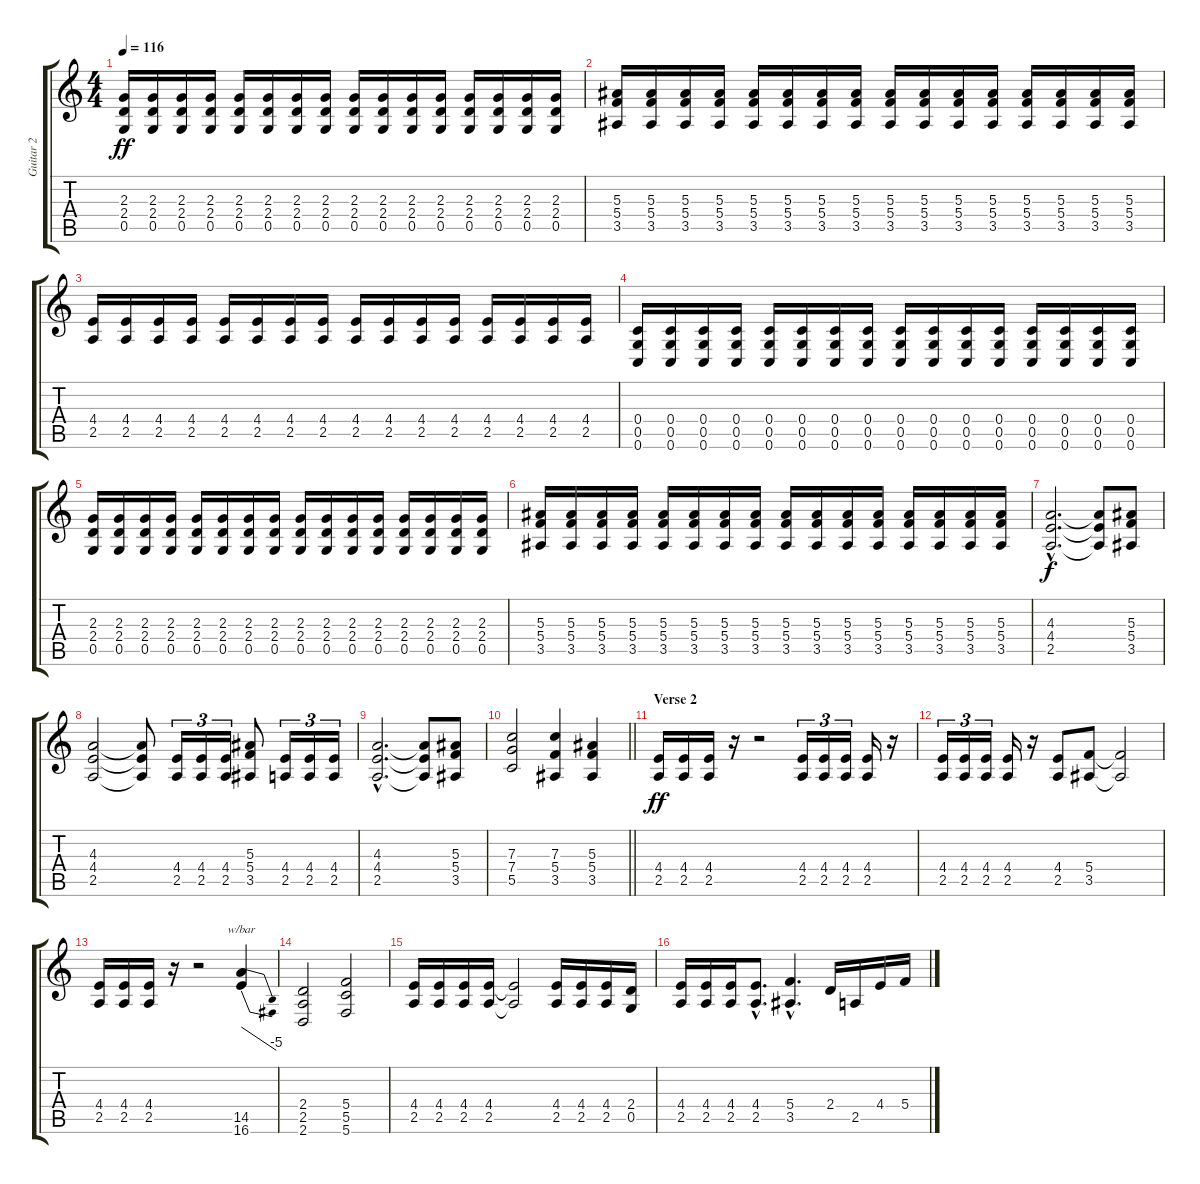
\track ("Guitar 2" "Guitar 2") {instrument distortionguitar}
\staff {score tabs}
\tuning (D4 A3 F3 C3 G2 C2) {hide}
\ts (4 4)
\tempo 116
\clef g2
\ks c
(2.3 2.4 0.5).16{dy ff} (2.3 2.4 0.5).16 (2.3 2.4 0.5).16 (2.3 2.4 0.5).16 (2.3 2.4 0.5).16 (2.3 2.4 0.5).16 (2.3 2.4 0.5).16 (2.3 2.4 0.5).16 (2.3 2.4 0.5).16 (2.3 2.4 0.5).16 (2.3 2.4 0.5).16 (2.3 2.4 0.5).16 (2.3 2.4 0.5).16 (2.3 2.4 0.5).16 (2.3 2.4 0.5).16 (2.3 2.4 0.5).16 |
(5.3 5.4 3.5).16 (5.3 5.4 3.5).16 (5.3 5.4 3.5).16 (5.3 5.4 3.5).16 (5.3 5.4 3.5).16 (5.3 5.4 3.5).16 (5.3 5.4 3.5).16 (5.3 5.4 3.5).16 (5.3 5.4 3.5).16 (5.3 5.4 3.5).16 (5.3 5.4 3.5).16 (5.3 5.4 3.5).16 (5.3 5.4 3.5).16 (5.3 5.4 3.5).16 (5.3 5.4 3.5).16 (5.3 5.4 3.5).16 |
(4.4 2.5).16 (4.4 2.5).16 (4.4 2.5).16 (4.4 2.5).16 (4.4 2.5).16 (4.4 2.5).16 (4.4 2.5).16 (4.4 2.5).16 (4.4 2.5).16 (4.4 2.5).16 (4.4 2.5).16 (4.4 2.5).16 (4.4 2.5).16 (4.4 2.5).16 (4.4 2.5).16 (4.4 2.5).16 |
(0.4 0.5 0.6).16 (0.4 0.5 0.6).16 (0.4 0.5 0.6).16 (0.4 0.5 0.6).16 (0.4 0.5 0.6).16 (0.4 0.5 0.6).16 (0.4 0.5 0.6).16 (0.4 0.5 0.6).16 (0.4 0.5 0.6).16 (0.4 0.5 0.6).16 (0.4 0.5 0.6).16 (0.4 0.5 0.6).16 (0.4 0.5 0.6).16 (0.4 0.5 0.6).16 (0.4 0.5 0.6).16 (0.4 0.5 0.6).16 |
(2.3 2.4 0.5).16 (2.3 2.4 0.5).16 (2.3 2.4 0.5).16 (2.3 2.4 0.5).16 (2.3 2.4 0.5).16 (2.3 2.4 0.5).16 (2.3 2.4 0.5).16 (2.3 2.4 0.5).16 (2.3 2.4 0.5).16 (2.3 2.4 0.5).16 (2.3 2.4 0.5).16 (2.3 2.4 0.5).16 (2.3 2.4 0.5).16 (2.3 2.4 0.5).16 (2.3 2.4 0.5).16 (2.3 2.4 0.5).16 |
(5.3 5.4 3.5).16 (5.3 5.4 3.5).16 (5.3 5.4 3.5).16 (5.3 5.4 3.5).16 (5.3 5.4 3.5).16 (5.3 5.4 3.5).16 (5.3 5.4 3.5).16 (5.3 5.4 3.5).16 (5.3 5.4 3.5).16 (5.3 5.4 3.5).16 (5.3 5.4 3.5).16 (5.3 5.4 3.5).16 (5.3 5.4 3.5).16 (5.3 5.4 3.5).16 (5.3 5.4 3.5).16 (5.3 5.4 3.5).16 |
(4.3{hac} 4.4{hac} 2.5{hac}).2{d dy f} (4.3{t} 4.4{t} 2.5{t}).8 (5.3 5.4 3.5).8 |
(4.3 4.4 2.5).2 (4.3{t} 4.4{t} 2.5{t}).8 (4.4 2.5).16{tu (3 2)} (4.4 2.5).16{tu (3 2)} (4.4 2.5).16{tu (3 2)} (5.3 5.4 3.5).8 (4.4 2.5).16{tu (3 2)} (4.4 2.5).16{tu (3 2)} (4.4 2.5).16{tu (3 2)} |
(4.3{hac} 4.4{hac} 2.5{hac}).2{d} (4.3{t} 4.4{t} 2.5{t}).8 (5.3 5.4 3.5).8 |
\barLineRight lightlight
(7.3 7.4 5.5).2 (7.3 5.4 3.5).4 (5.3 5.4 3.5).4 |
\section ("" "Verse 2")
(4.4 2.5).16{dy ff} (4.4 2.5).16 (4.4 2.5).16 r.16 r.2 (4.4 2.5).16{tu (3 2)} (4.4 2.5).16{tu (3 2)} (4.4 2.5).16{tu (3 2)} (4.4 2.5).16 r.16 |
(4.4 2.5).16{tu (3 2)} (4.4 2.5).16{tu (3 2)} (4.4 2.5).16{tu (3 2)} (4.4 2.5).16 r.16 (4.4 2.5).8 (5.4 3.5).8 (5.4{t} 3.5{t}).2 |
(4.4 2.5).16 (4.4 2.5).16 (4.4 2.5).16 r.16 r.2 (14.5 16.6).4{tbe (dive default 0 0 60 -20)} |
(2.4 2.5 2.6).2 (5.4 5.5 5.6).2 |
(4.4 2.5).16 (4.4 2.5).16 (4.4 2.5).16 (4.4 2.5).16 (4.4{t} 2.5{t}).2 (4.4 2.5).16 (4.4 2.5).16 (4.4 2.5).16 (2.4 0.5).16 |
(4.4 2.5).16 (4.4 2.5).16 (4.4 2.5).16 (4.4{hac} 2.5{hac}).8{d} (5.4{hac} 3.5{hac}).4{d} 2.4.16 2.5.16 4.4.16 5.4.16
